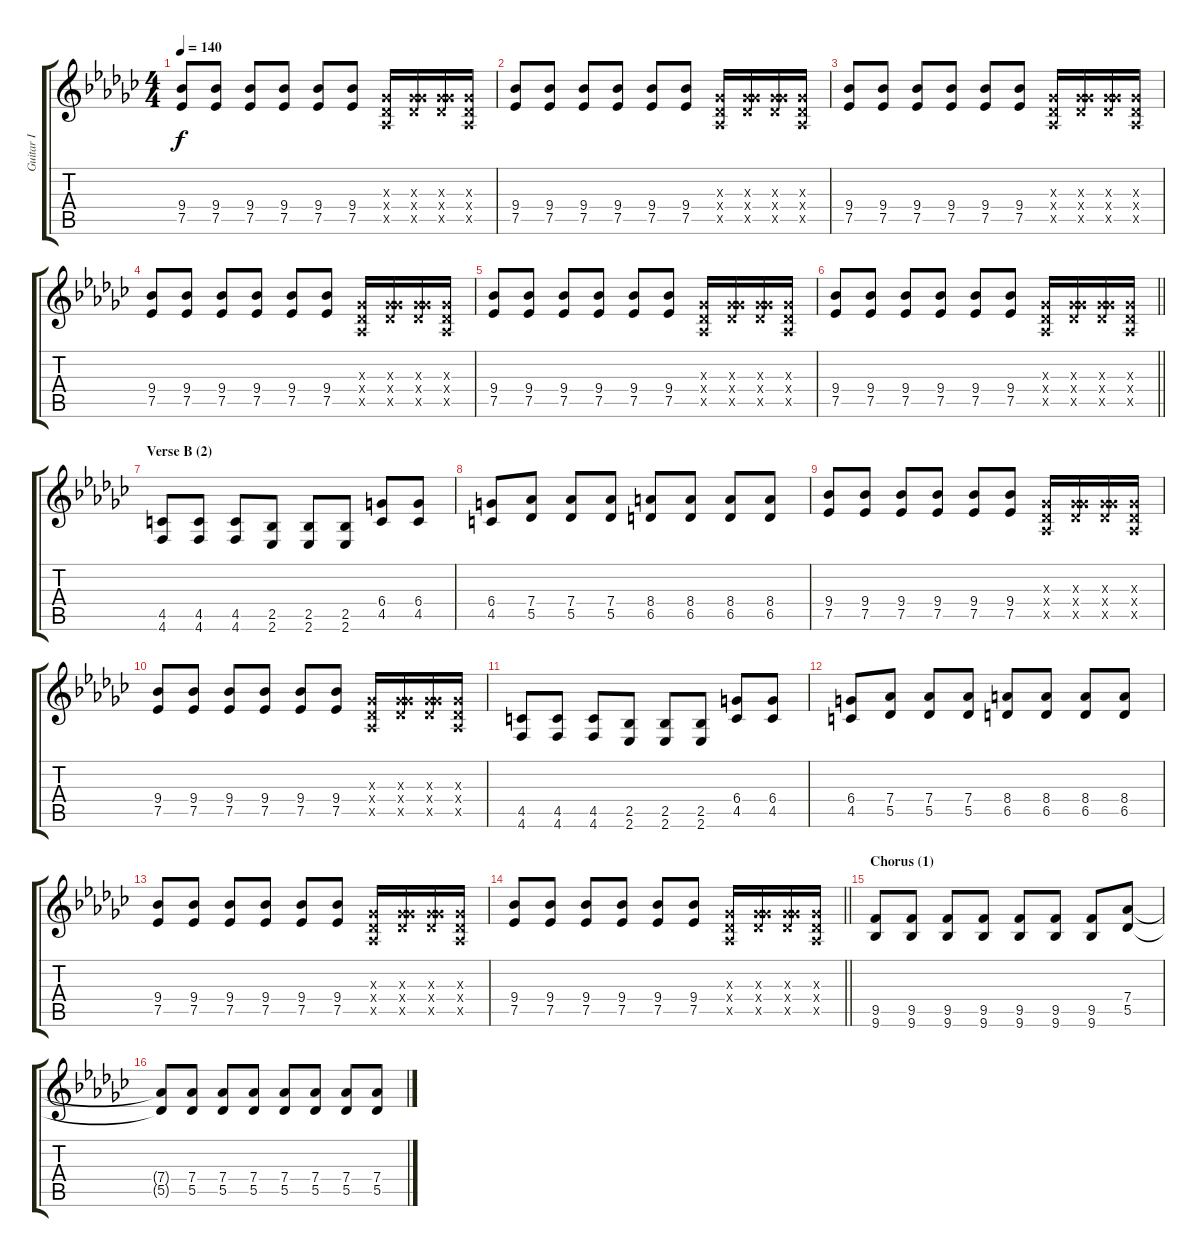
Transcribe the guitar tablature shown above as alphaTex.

\track ("Guitar I" "Guitar I") {instrument distortionguitar}
\staff {score tabs}
\tuning (Eb4 Bb3 Gb3 Db3 Ab2 Db2) {hide}
\ts (4 4)
\tempo 140
\clef g2
\ks ebminor
(9.4 7.5).8{dy f} (9.4 7.5).8 (9.4 7.5).8 (9.4 7.5).8 (9.4 7.5).8 (9.4 7.5).8 (0.3{x} 0.4{x} 0.5{x}).16 (0.3{x} 5.4{x} 5.5{x}).16 (0.3{x} 5.4{x} 5.5{x}).16 (0.3{x} 0.4{x} 0.5{x}).16 |
(9.4 7.5).8 (9.4 7.5).8 (9.4 7.5).8 (9.4 7.5).8 (9.4 7.5).8 (9.4 7.5).8 (0.3{x} 0.4{x} 0.5{x}).16 (0.3{x} 5.4{x} 5.5{x}).16 (0.3{x} 5.4{x} 5.5{x}).16 (0.3{x} 0.4{x} 0.5{x}).16 |
(9.4 7.5).8 (9.4 7.5).8 (9.4 7.5).8 (9.4 7.5).8 (9.4 7.5).8 (9.4 7.5).8 (0.3{x} 0.4{x} 0.5{x}).16 (0.3{x} 5.4{x} 5.5{x}).16 (0.3{x} 5.4{x} 5.5{x}).16 (0.3{x} 0.4{x} 0.5{x}).16 |
(9.4 7.5).8 (9.4 7.5).8 (9.4 7.5).8 (9.4 7.5).8 (9.4 7.5).8 (9.4 7.5).8 (0.3{x} 0.4{x} 0.5{x}).16 (0.3{x} 5.4{x} 5.5{x}).16 (0.3{x} 5.4{x} 5.5{x}).16 (0.3{x} 0.4{x} 0.5{x}).16 |
(9.4 7.5).8 (9.4 7.5).8 (9.4 7.5).8 (9.4 7.5).8 (9.4 7.5).8 (9.4 7.5).8 (0.3{x} 0.4{x} 0.5{x}).16 (0.3{x} 5.4{x} 5.5{x}).16 (0.3{x} 5.4{x} 5.5{x}).16 (0.3{x} 0.4{x} 0.5{x}).16 |
\barLineRight lightlight
(9.4 7.5).8 (9.4 7.5).8 (9.4 7.5).8 (9.4 7.5).8 (9.4 7.5).8 (9.4 7.5).8 (0.3{x} 0.4{x} 0.5{x}).16 (0.3{x} 5.4{x} 5.5{x}).16 (0.3{x} 5.4{x} 5.5{x}).16 (0.3{x} 0.4{x} 0.5{x}).16 |
\section ("" "Verse B (2)")
(4.5 4.6).8 (4.5 4.6).8 (4.5 4.6).8 (2.5 2.6).8 (2.5 2.6).8 (2.5 2.6).8 (6.4 4.5).8 (6.4 4.5).8 |
(6.4 4.5).8 (7.4 5.5).8 (7.4 5.5).8 (7.4 5.5).8 (8.4 6.5).8 (8.4 6.5).8 (8.4 6.5).8 (8.4 6.5).8 |
(9.4 7.5).8 (9.4 7.5).8 (9.4 7.5).8 (9.4 7.5).8 (9.4 7.5).8 (9.4 7.5).8 (0.3{x} 0.4{x} 0.5{x}).16 (0.3{x} 5.4{x} 5.5{x}).16 (0.3{x} 5.4{x} 5.5{x}).16 (0.3{x} 0.4{x} 0.5{x}).16 |
(9.4 7.5).8 (9.4 7.5).8 (9.4 7.5).8 (9.4 7.5).8 (9.4 7.5).8 (9.4 7.5).8 (0.3{x} 0.4{x} 0.5{x}).16 (0.3{x} 5.4{x} 5.5{x}).16 (0.3{x} 5.4{x} 5.5{x}).16 (0.3{x} 0.4{x} 0.5{x}).16 |
(4.5 4.6).8 (4.5 4.6).8 (4.5 4.6).8 (2.5 2.6).8 (2.5 2.6).8 (2.5 2.6).8 (6.4 4.5).8 (6.4 4.5).8 |
(6.4 4.5).8 (7.4 5.5).8 (7.4 5.5).8 (7.4 5.5).8 (8.4 6.5).8 (8.4 6.5).8 (8.4 6.5).8 (8.4 6.5).8 |
(9.4 7.5).8 (9.4 7.5).8 (9.4 7.5).8 (9.4 7.5).8 (9.4 7.5).8 (9.4 7.5).8 (0.3{x} 0.4{x} 0.5{x}).16 (0.3{x} 5.4{x} 5.5{x}).16 (0.3{x} 5.4{x} 5.5{x}).16 (0.3{x} 0.4{x} 0.5{x}).16 |
\barLineRight lightlight
(9.4 7.5).8 (9.4 7.5).8 (9.4 7.5).8 (9.4 7.5).8 (9.4 7.5).8 (9.4 7.5).8 (0.3{x} 0.4{x} 0.5{x}).16 (0.3{x} 5.4{x} 5.5{x}).16 (0.3{x} 5.4{x} 5.5{x}).16 (0.3{x} 0.4{x} 0.5{x}).16 |
\section ("" "Chorus (1)")
(9.5 9.6).8 (9.5 9.6).8 (9.5 9.6).8 (9.5 9.6).8 (9.5 9.6).8 (9.5 9.6).8 (9.5 9.6).8 (7.4 5.5).8 |
(7.4{t} 5.5{t}).8 (7.4 5.5).8 (7.4 5.5).8 (7.4 5.5).8 (7.4 5.5).8 (7.4 5.5).8 (7.4 5.5).8 (7.4 5.5).8
